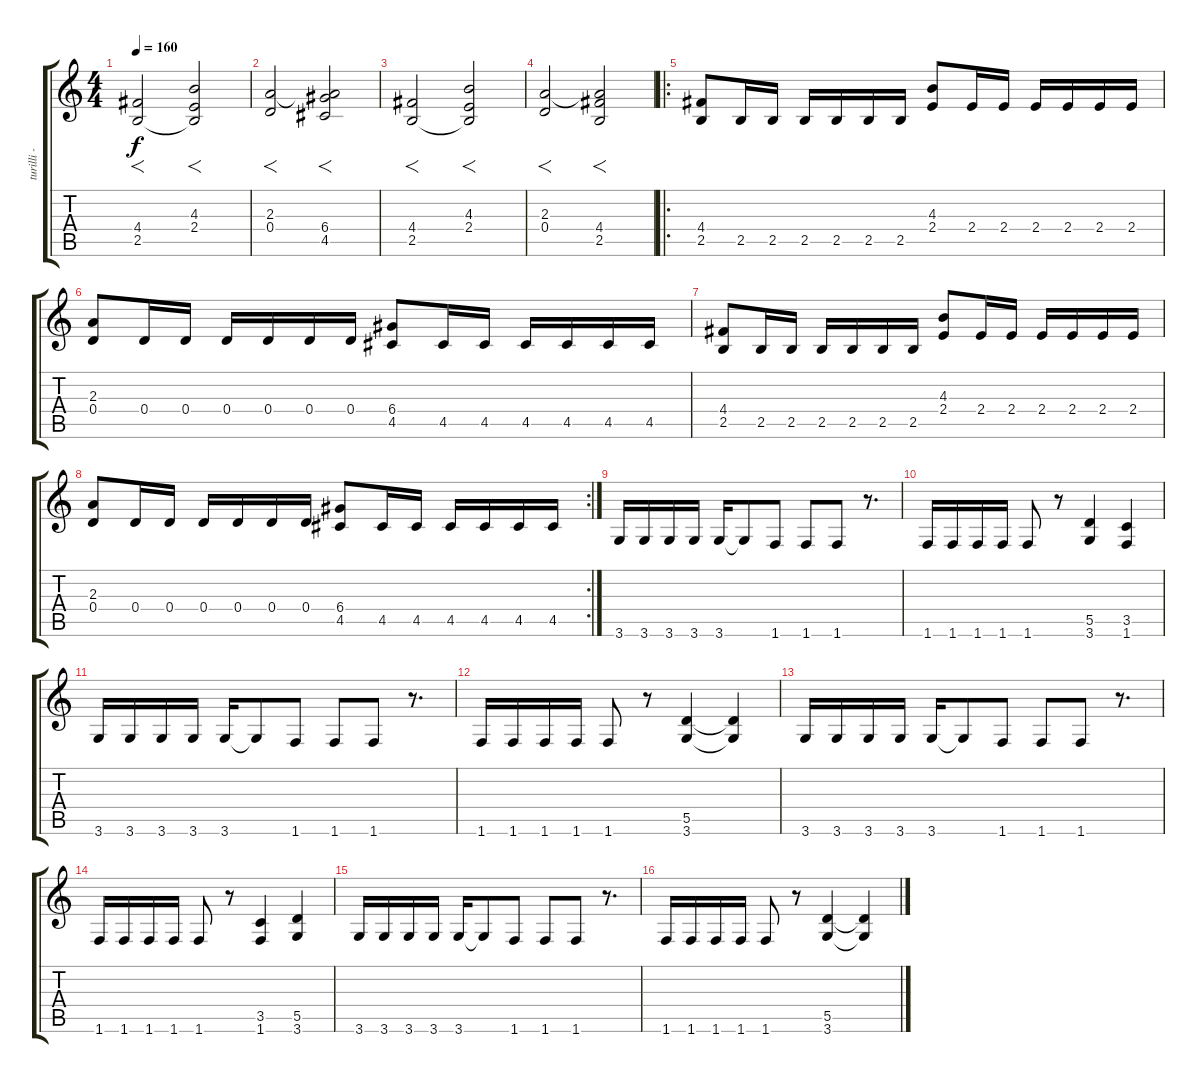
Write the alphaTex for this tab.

\track ("turilli - lequerin (izzi-jay)" "turilli - ") {instrument distortionguitar}
\staff {score tabs}
\tuning (E4 B3 G3 D3 A2 E2) {hide}
\ts (4 4)
\tempo 160
\clef g2
\ks c
(4.4 2.5).2{f dy f instrument distortionguitar} (4.3 2.4 2.5{t}).2{f} |
(2.3 0.4).2{f} (2.3{t} 6.4 4.5).2{f} |
(4.4 2.5).2{f} (4.3 2.4 2.5{t}).2{f} |
(2.3 0.4).2{f} (2.3{t} 4.4 2.5).2{f} |
\ro
(4.4 2.5).8 2.5.16 2.5.16 2.5.16 2.5.16 2.5.16 2.5.16 (4.3 2.4).8 2.4.16 2.4.16 2.4.16 2.4.16 2.4.16 2.4.16 |
(2.3 0.4).8 0.4.16 0.4.16 0.4.16 0.4.16 0.4.16 0.4.16 (6.4 4.5).8 4.5.16 4.5.16 4.5.16 4.5.16 4.5.16 4.5.16 |
(4.4 2.5).8 2.5.16 2.5.16 2.5.16 2.5.16 2.5.16 2.5.16 (4.3 2.4).8 2.4.16 2.4.16 2.4.16 2.4.16 2.4.16 2.4.16 |
\rc 2
(2.3 0.4).8 0.4.16 0.4.16 0.4.16 0.4.16 0.4.16 0.4.16 (6.4 4.5).8 4.5.16 4.5.16 4.5.16 4.5.16 4.5.16 4.5.16 |
3.6.16 3.6.16 3.6.16 3.6.16 3.6.16 3.6{t}.8 1.6.8 1.6.8 1.6.8 r.8{d} |
1.6.16 1.6.16 1.6.16 1.6.16 1.6.8 r.8 (5.5 3.6).4 (3.5 1.6).4 |
3.6.16 3.6.16 3.6.16 3.6.16 3.6.16 3.6{t}.8 1.6.8 1.6.8 1.6.8 r.8{d} |
1.6.16 1.6.16 1.6.16 1.6.16 1.6.8 r.8 (5.5 3.6).4 (5.5{t} 3.6{t}).4 |
3.6.16 3.6.16 3.6.16 3.6.16 3.6.16 3.6{t}.8 1.6.8 1.6.8 1.6.8 r.8{d} |
1.6.16 1.6.16 1.6.16 1.6.16 1.6.8 r.8 (3.5 1.6).4 (5.5 3.6).4 |
3.6.16 3.6.16 3.6.16 3.6.16 3.6.16 3.6{t}.8 1.6.8 1.6.8 1.6.8 r.8{d} |
1.6.16 1.6.16 1.6.16 1.6.16 1.6.8 r.8 (5.5 3.6).4 (5.5{t} 3.6{t}).4
